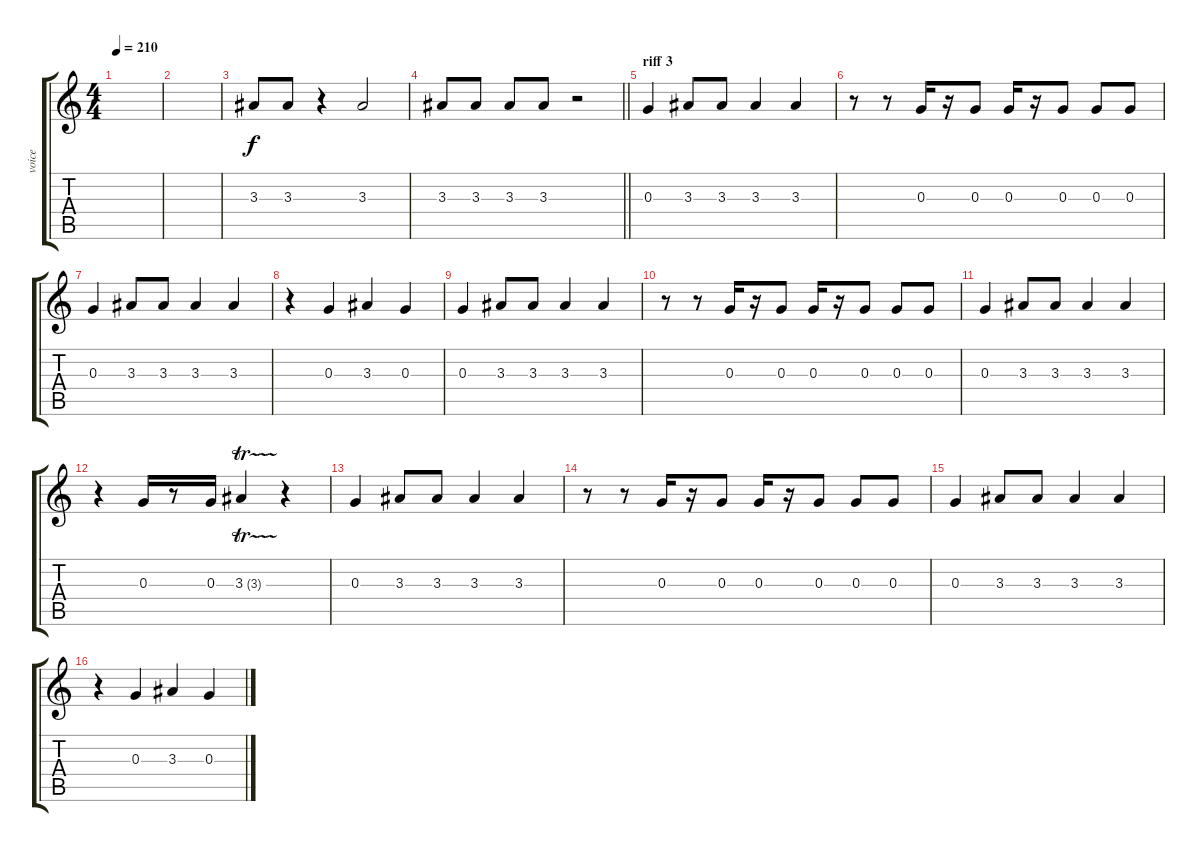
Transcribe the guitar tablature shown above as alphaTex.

\track ("voice" "voice") {instrument electricguitarclean}
\staff {score tabs}
\tuning (E4 B3 G3 D3 A2 E2) {hide}
\ts (4 4)
\tempo 210
\clef g2
\ks c
|
|
3.3.8 3.3.8 r.4 3.3.2 |
\barLineRight lightlight
3.3.8 3.3.8 3.3.8 3.3.8 r.2 |
\section ("" "riff 3")
0.3.4 3.3.8 3.3.8 3.3.4 3.3.4 |
r.8 r.8 0.3.16 r.16 0.3.8 0.3.16 r.16 0.3.8 0.3.8 0.3.8 |
0.3.4 3.3.8 3.3.8 3.3.4 3.3.4 |
r.4 0.3.4 3.3.4 0.3.4 |
0.3.4 3.3.8 3.3.8 3.3.4 3.3.4 |
r.8 r.8 0.3.16 r.16 0.3.8 0.3.16 r.16 0.3.8 0.3.8 0.3.8 |
0.3.4 3.3.8 3.3.8 3.3.4 3.3.4 |
r.4 0.3.16 r.8 0.3.16 3.3{tr (3 32)}.4 r.4 |
0.3.4 3.3.8 3.3.8 3.3.4 3.3.4 |
r.8 r.8 0.3.16 r.16 0.3.8 0.3.16 r.16 0.3.8 0.3.8 0.3.8 |
0.3.4 3.3.8 3.3.8 3.3.4 3.3.4 |
r.4 0.3.4 3.3.4 0.3.4
